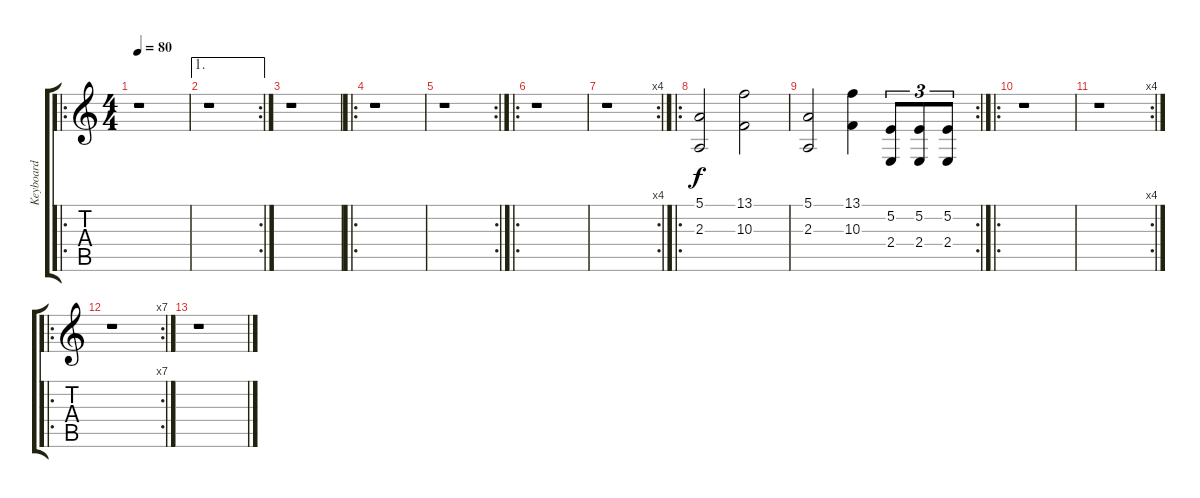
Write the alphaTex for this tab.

\track ("Keyboard" "Keyboard") {instrument orchestrahit}
\staff {score tabs}
\tuning (E4 B3 G3 D3 A2 E2) {hide}
\ro
\ts (4 4)
\tempo 80
\clef g2
\ks c
r.1{dy f instrument orchestrahit} |
\ae 1
\rc 2
r.1 |
r.1 |
\ro
r.1 |
\rc 2
r.1 |
\ro
r.1 |
\rc 4
r.1 |
\ro
(5.1 2.3).2 (13.1 10.3).2 |
\rc 2
(5.1 2.3).2 (13.1 10.3).4 (5.2 2.4).8{tu (3 2)} (5.2 2.4).8{tu (3 2)} (5.2 2.4).8{tu (3 2)} |
\ro
r.1 |
\rc 4
r.1 |
\ro
\rc 7
r.1 |
r.1
